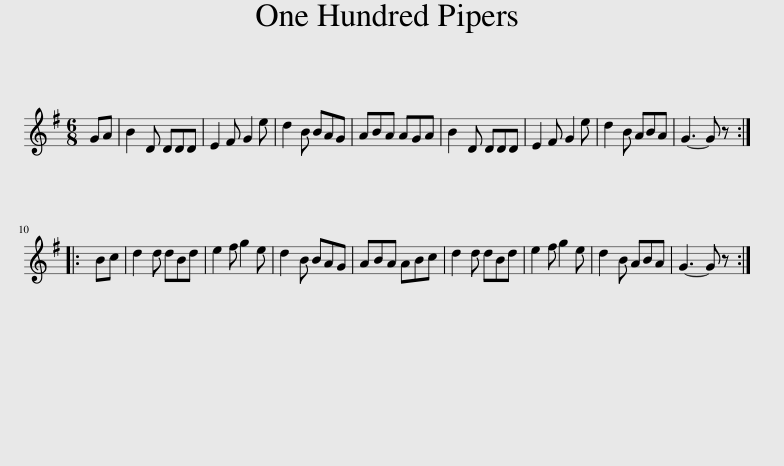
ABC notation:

X:1
L:1/8
M:6/8
I:linebreak $
K:none
V:1 treble transpose="8 "
V:1
[K:G] GA | B2 D DDD | E2 F G2 e | d2 B BAG | ABA AGA | %5
 B2 D DDD | E2 F G2 e | d2 B ABA | G3- G z ::$ Bc | %10
 d2 d dBd | e2 f g2 e | d2 B BAG | ABA ABc | d2 d dBd | %15
 e2 f g2 e | d2 B ABA | G3- G z :| %18
